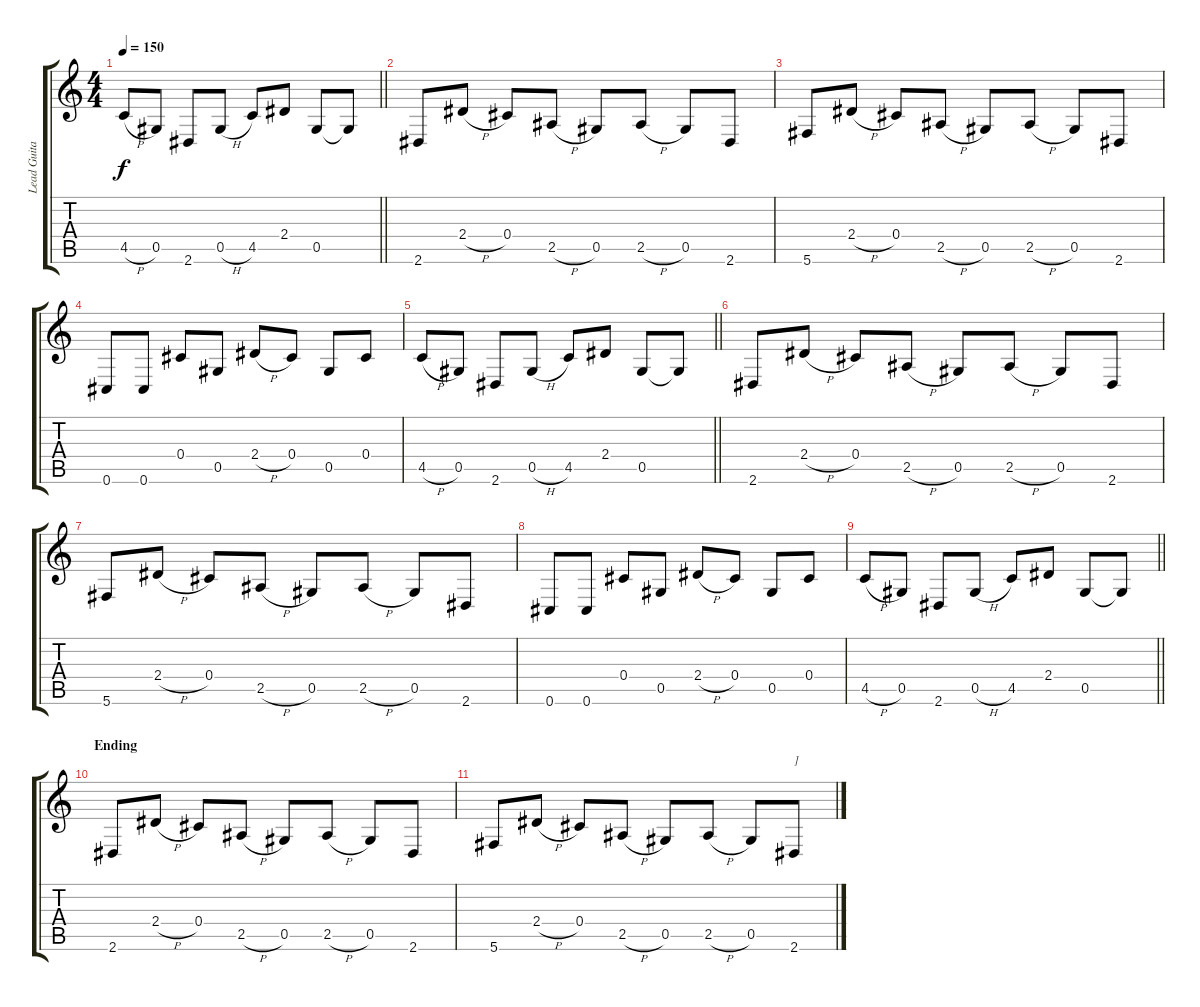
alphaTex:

\track ("Lead Guitar" "Lead Guita") {instrument distortionguitar}
\staff {score tabs}
\tuning (Eb4 Bb3 Gb3 Db3 Ab2 Db2) {hide}
\ts (4 4)
\tempo 150
\clef g2
\barLineRight lightlight
\ks c
4.5{h}.8{dy f} 0.5.8 2.6.8 0.5{h}.8 4.5.8 2.4.8 0.5.8 0.5{t}.8 |
2.6.8 2.4{h}.8 0.4.8 2.5{h}.8 0.5.8 2.5{h}.8 0.5.8 2.6.8 |
5.6.8 2.4{h}.8 0.4.8 2.5{h}.8 0.5.8 2.5{h}.8 0.5.8 2.6.8 |
0.6.8 0.6.8 0.4.8 0.5.8 2.4{h}.8 0.4.8 0.5.8 0.4.8 |
\barLineRight lightlight
4.5{h}.8 0.5.8 2.6.8 0.5{h}.8 4.5.8 2.4.8 0.5.8 0.5{t}.8 |
2.6.8 2.4{h}.8 0.4.8 2.5{h}.8 0.5.8 2.5{h}.8 0.5.8 2.6.8 |
5.6.8 2.4{h}.8 0.4.8 2.5{h}.8 0.5.8 2.5{h}.8 0.5.8 2.6.8 |
0.6.8 0.6.8 0.4.8 0.5.8 2.4{h}.8 0.4.8 0.5.8 0.4.8 |
\barLineRight lightlight
4.5{h}.8 0.5.8 2.6.8 0.5{h}.8 4.5.8 2.4.8 0.5.8 0.5{t}.8 |
\section ("" "Ending")
2.6.8 2.4{h}.8 0.4.8 2.5{h}.8 0.5.8 2.5{h}.8 0.5.8 2.6.8 |
5.6.8 2.4{h}.8 0.4.8 2.5{h}.8 0.5.8 2.5{h}.8 0.5.8 2.6.8{txt "]"}
